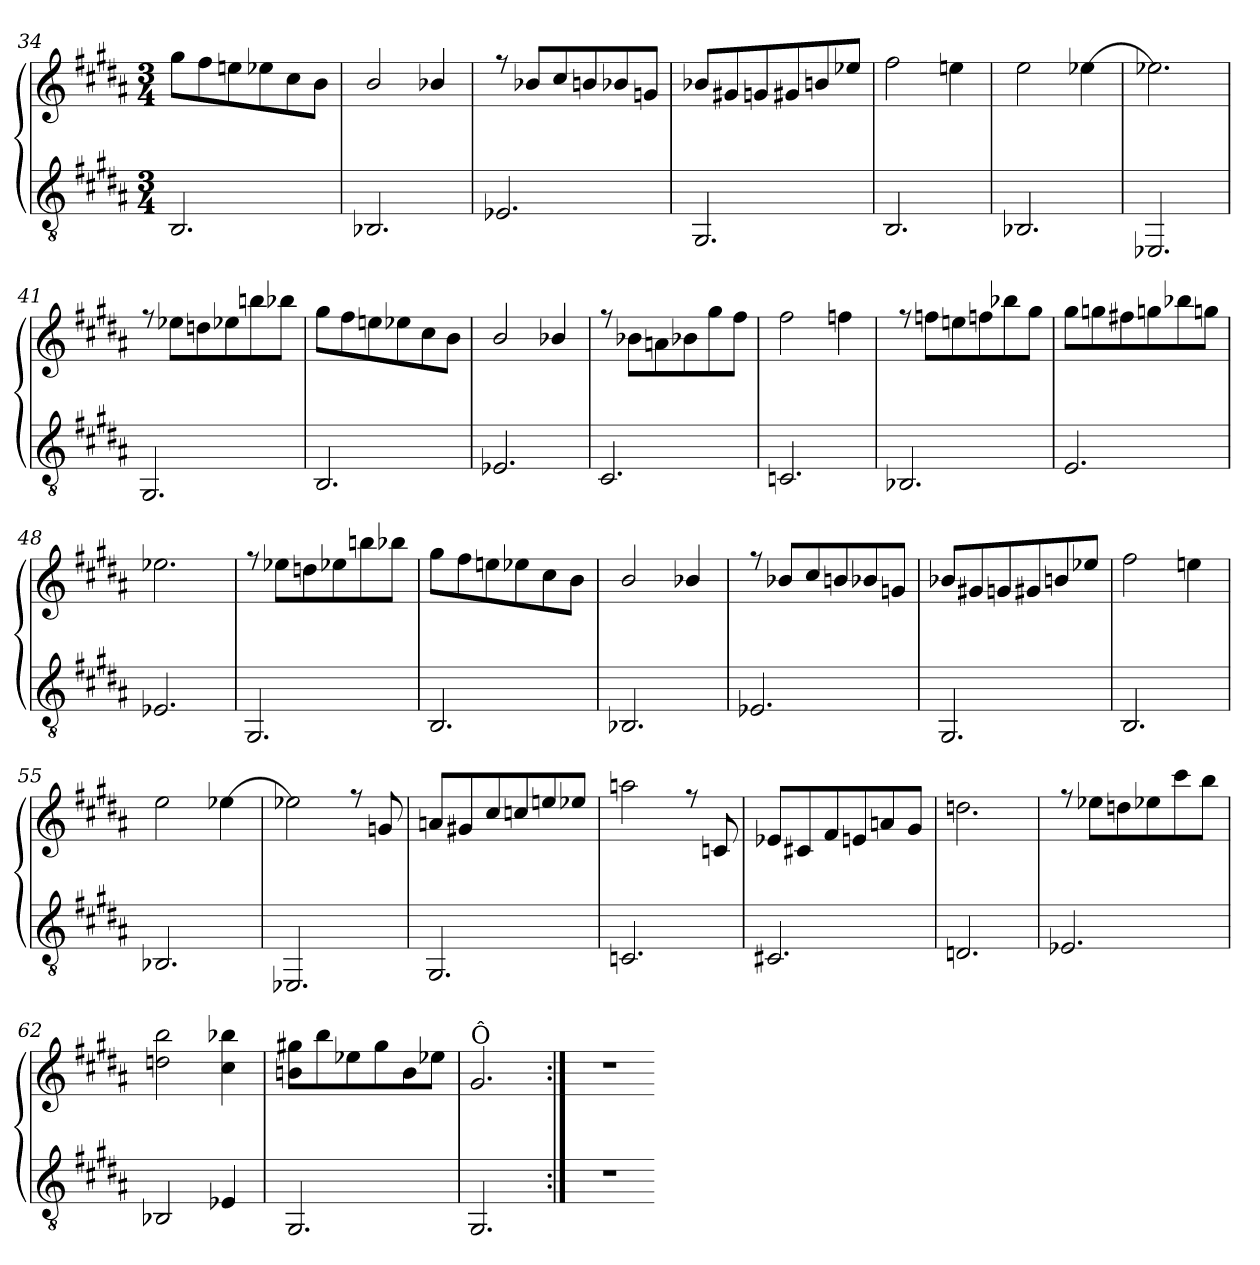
**kern	**kern
*part2	*part1
*staff2	*staff1
*clefGv2	*clefG2
*k[f#c#g#d#a#]	*k[f#c#g#d#a#]
*B:	*B:
*M3/4	*M3/4
=34	=34
*	*^
2.BB/	8gg#\L	2.ryy
.	8ff#\	.
.	8een\	.
.	8ee-X\	.
.	8cc#\	.
.	8b\J	.
=35	=35	=35
2.BB-X/	2b/	2.ryy
.	4b-X/	.
=36	=36	=36
2.E-X/	8ree	2.ryy
.	8b-X/L	.
.	8cc#/	.
.	8bn/	.
.	8b-X/	.
.	8gn/J	.
=37	=37	=37
2.GG#/	8b-X/L	2.ryy
.	8g#X/	.
.	8gn/	.
.	8g#X/	.
.	8bn/	.
.	8ee-X/J	.
!!LO:PB:g=z	!!
=38	=38	=38
2.BB/	2ff#\	2.ryy
.	4een\	.
=39	=39	=39
2.BB-X/	2ee\	2.ryy
.	[<4ee-X\	.
=40	=40	=40
2.EE-X/	2.ee-X\]	2.ryy
=41	=41	=41
2.GG#/	8ree	2.ryy
.	8ee-X\L	.
.	8ddn\	.
.	8ee-X\	.
.	8bbn\	.
.	8bb-X\J	.
=42	=42	=42
2.BB/	8gg#\L	2.ryy
.	8ff#\	.
.	8een\	.
.	8ee-X\	.
.	8cc#\	.
.	8b\J	.
!!LO:LB:g=z	!!
=43	=43	=43
2.E-X/	2b/	2.ryy
.	4b-X/	.
=44	=44	=44
2.C#/	8ree	2.ryy
.	8b-X\L	.
.	8an\	.
.	8b-X\	.
.	8gg#\	.
.	8ff#\J	.
=45	=45	=45
2.Cn/	2ff#\	2.ryy
.	4ffn\	.
=46	=46	=46
2.BB-X/	8ree	2.ryy
.	8ffn\L	.
.	8een\	.
.	8ffn\	.
.	8bb-X\	.
.	8gg#\J	.
=47	=47	=47
2.E/	8gg#\L	2.ryy
.	8ggn\	.
.	8ff#X\	.
.	8ggn\	.
.	8bb-X\	.
.	8ggn\J	.
!!LO:LB:g=z	!!
=48	=48	=48
2.E-X/	2.ee-X\	2.ryy
=49	=49	=49
2.GG#/	8ree	2.ryy
.	8ee-X\L	.
.	8ddn\	.
.	8ee-X\	.
.	8bbn\	.
.	8bb-X\J	.
=50	=50	=50
2.BB/	8gg#\L	2.ryy
.	8ff#\	.
.	8een\	.
.	8ee-X\	.
.	8cc#\	.
.	8b\J	.
=51	=51	=51
2.BB-X/	2b/	2.ryy
.	4b-X/	.
=52	=52	=52
2.E-X/	8ree	2.ryy
.	8b-X/L	.
.	8cc#/	.
.	8bn/	.
.	8b-X/	.
.	8gn/J	.
!!LO:LB:g=z	!!
=53	=53	=53
2.GG#/	8b-X/L	2.ryy
.	8g#X/	.
.	8gn/	.
.	8g#X/	.
.	8bn/	.
.	8ee-X/J	.
=54	=54	=54
2.BB/	2ff#\	2.ryy
.	4een\	.
=55	=55	=55
2.BB-X/	2ee\	2.ryy
.	[<4ee-X\	.
=56	=56	=56
2.EE-X/	2ee-X\]	2.ryy
.	8ree	.
.	8gn/	.
=57	=57	=57
2.GG#/	8an/L	2.ryy
.	8g#X/	.
.	8cc#/	.
.	8ccn/	.
.	8een/	.
.	8ee-X/J	.
!!LO:LB:g=z	!!
=58	=58	=58
2.Cn/	2aan\	2.ryy
.	8ree	.
.	8cn/	.
=59	=59	=59
2.C#X/	8e-X/L	2.ryy
.	8c#X/	.
.	8f#/	.
.	8en/	.
.	8an/	.
.	8g#/J	.
=60	=60	=60
2.Dn/	2.ddn\	2.ryy
=61	=61	=61
2.E-X/	8ree	2.ryy
.	8ee-X\L	.
.	8ddn\	.
.	8ee-X\	.
.	8ccc#\	.
.	8bb\J	.
!!LO:LB:g=z	!!
=62	=62	=62
2BB-X/	2ddn\ 2bb\	2ryy
4E-X/	4cc#\ 4bb-X\	4ryy
=63	=63	=63
2.GG#/	8bn\ 8gg#X\L	2.ryy
.	8bb\	.
.	8ee-X\	.
.	8gg#\	.
.	8b\	.
.	8ee-X\J	.
=64	=64	=64
!	!LO:TX:a:t=Ô	!
2.GG#/	2.g#/	2.ryy
*	*v	*v
=65:|!	=65:|!
2.r	2.r
=-	=-
*-	*-
